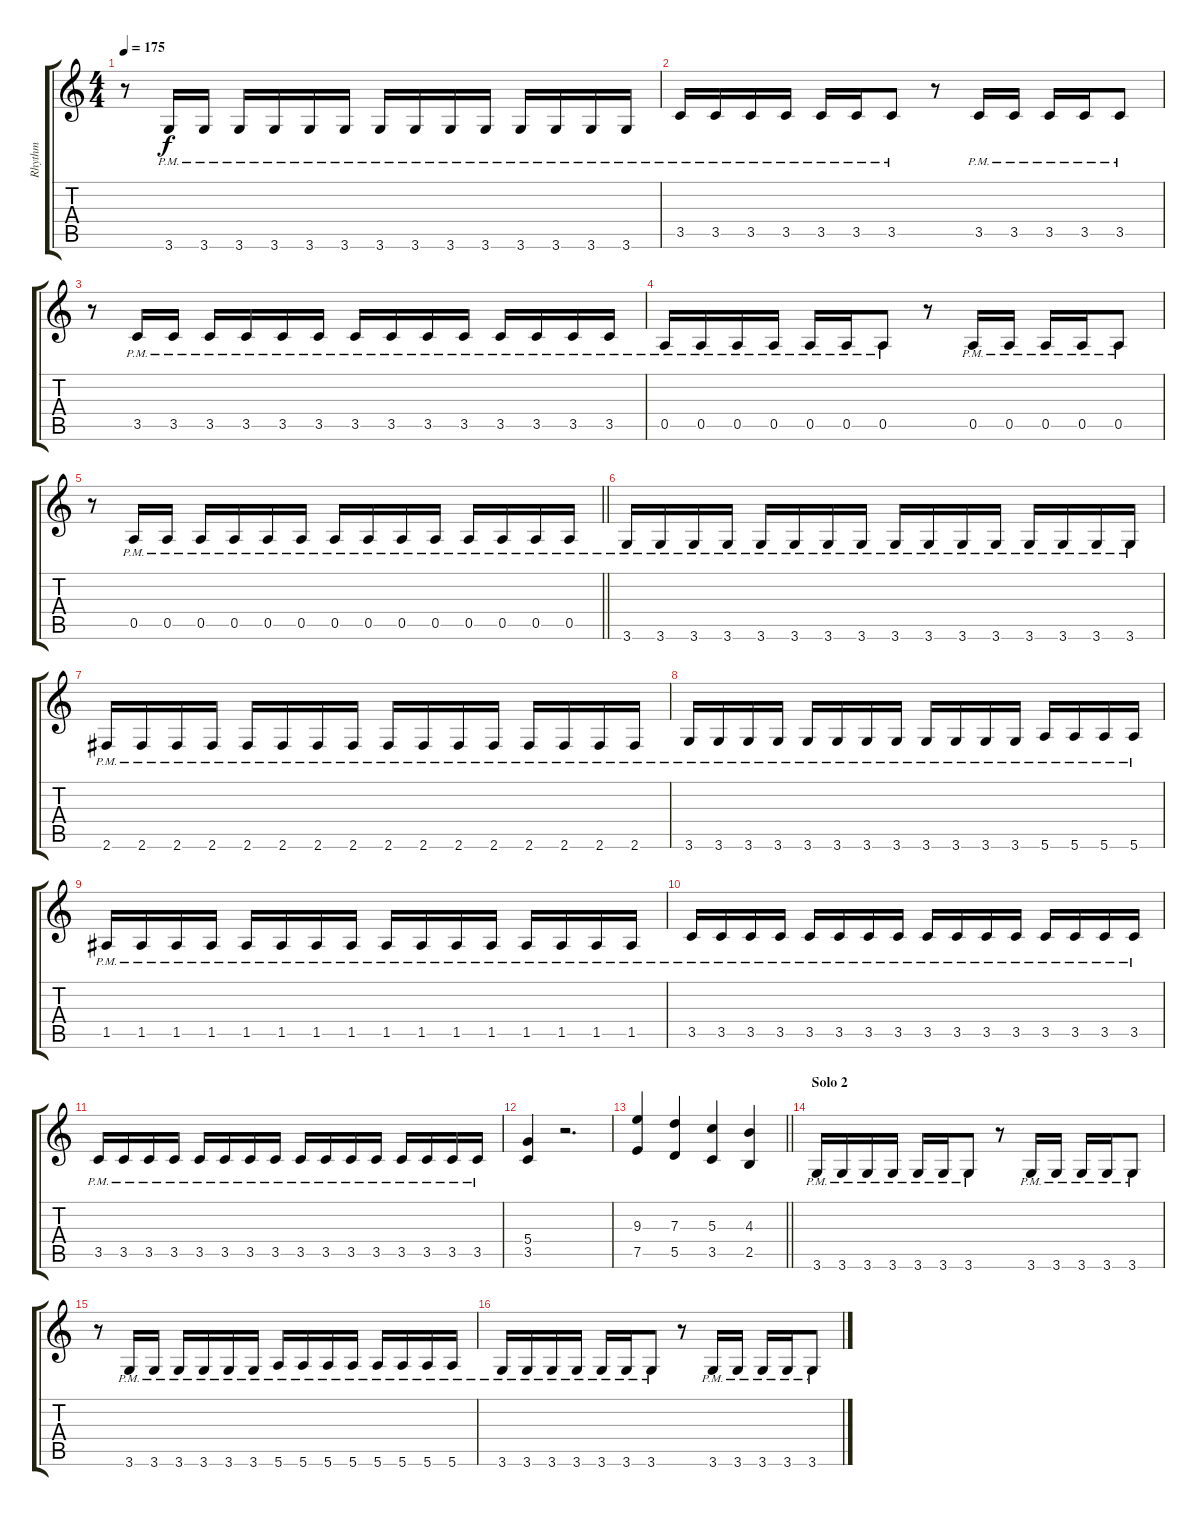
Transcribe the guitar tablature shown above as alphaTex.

\track ("Rhythm" "Rhythm") {instrument distortionguitar}
\staff {score tabs}
\tuning (E4 B3 G3 D3 A2 E2) {hide}
\ts (4 4)
\tempo 175
\clef g2
\ks c
r.8{dy f} 3.6{pm}.16 3.6{pm}.16 3.6{pm}.16 3.6{pm}.16 3.6{pm}.16 3.6{pm}.16 3.6{pm}.16 3.6{pm}.16 3.6{pm}.16 3.6{pm}.16 3.6{pm}.16 3.6{pm}.16 3.6{pm}.16 3.6{pm}.16 |
3.5{pm}.16 3.5{pm}.16 3.5{pm}.16 3.5{pm}.16 3.5{pm}.16 3.5{pm}.16 3.5{pm}.8 r.8 3.5{pm}.16 3.5{pm}.16 3.5{pm}.16 3.5{pm}.16 3.5{pm}.8 |
r.8 3.5{pm}.16 3.5{pm}.16 3.5{pm}.16 3.5{pm}.16 3.5{pm}.16 3.5{pm}.16 3.5{pm}.16 3.5{pm}.16 3.5{pm}.16 3.5{pm}.16 3.5{pm}.16 3.5{pm}.16 3.5{pm}.16 3.5{pm}.16 |
0.5{pm}.16 0.5{pm}.16 0.5{pm}.16 0.5{pm}.16 0.5{pm}.16 0.5{pm}.16 0.5{pm}.8 r.8 0.5{pm}.16 0.5{pm}.16 0.5{pm}.16 0.5{pm}.16 0.5{pm}.8 |
\barLineRight lightlight
r.8 0.5{pm}.16 0.5{pm}.16 0.5{pm}.16 0.5{pm}.16 0.5{pm}.16 0.5{pm}.16 0.5{pm}.16 0.5{pm}.16 0.5{pm}.16 0.5{pm}.16 0.5{pm}.16 0.5{pm}.16 0.5{pm}.16 0.5{pm}.16 |
\section ("" "")
3.6{pm}.16 3.6{pm}.16 3.6{pm}.16 3.6{pm}.16 3.6{pm}.16 3.6{pm}.16 3.6{pm}.16 3.6{pm}.16 3.6{pm}.16 3.6{pm}.16 3.6{pm}.16 3.6{pm}.16 3.6{pm}.16 3.6{pm}.16 3.6{pm}.16 3.6{pm}.16 |
2.6{pm}.16 2.6{pm}.16 2.6{pm}.16 2.6{pm}.16 2.6{pm}.16 2.6{pm}.16 2.6{pm}.16 2.6{pm}.16 2.6{pm}.16 2.6{pm}.16 2.6{pm}.16 2.6{pm}.16 2.6{pm}.16 2.6{pm}.16 2.6{pm}.16 2.6{pm}.16 |
3.6{pm}.16 3.6{pm}.16 3.6{pm}.16 3.6{pm}.16 3.6{pm}.16 3.6{pm}.16 3.6{pm}.16 3.6{pm}.16 3.6{pm}.16 3.6{pm}.16 3.6{pm}.16 3.6{pm}.16 5.6{pm}.16 5.6{pm}.16 5.6{pm}.16 5.6{pm}.16 |
1.5{pm}.16 1.5{pm}.16 1.5{pm}.16 1.5{pm}.16 1.5{pm}.16 1.5{pm}.16 1.5{pm}.16 1.5{pm}.16 1.5{pm}.16 1.5{pm}.16 1.5{pm}.16 1.5{pm}.16 1.5{pm}.16 1.5{pm}.16 1.5{pm}.16 1.5{pm}.16 |
3.5{pm}.16 3.5{pm}.16 3.5{pm}.16 3.5{pm}.16 3.5{pm}.16 3.5{pm}.16 3.5{pm}.16 3.5{pm}.16 3.5{pm}.16 3.5{pm}.16 3.5{pm}.16 3.5{pm}.16 3.5{pm}.16 3.5{pm}.16 3.5{pm}.16 3.5{pm}.16 |
3.5{pm}.16 3.5{pm}.16 3.5{pm}.16 3.5{pm}.16 3.5{pm}.16 3.5{pm}.16 3.5{pm}.16 3.5{pm}.16 3.5{pm}.16 3.5{pm}.16 3.5{pm}.16 3.5{pm}.16 3.5{pm}.16 3.5{pm}.16 3.5{pm}.16 3.5{pm}.16 |
(5.4 3.5).4 r.2{d} |
\barLineRight lightlight
(9.3 7.5).4 (7.3 5.5).4 (5.3 3.5).4 (4.3 2.5).4 |
\section ("" "Solo 2")
3.6{pm}.16 3.6{pm}.16 3.6{pm}.16 3.6{pm}.16 3.6{pm}.16 3.6{pm}.16 3.6{pm}.8 r.8 3.6{pm}.16 3.6{pm}.16 3.6{pm}.16 3.6{pm}.16 3.6{pm}.8 |
r.8 3.6{pm}.16 3.6{pm}.16 3.6{pm}.16 3.6{pm}.16 3.6{pm}.16 3.6{pm}.16 5.6{pm}.16 5.6{pm}.16 5.6{pm}.16 5.6{pm}.16 5.6{pm}.16 5.6{pm}.16 5.6{pm}.16 5.6{pm}.16 |
3.6{pm}.16 3.6{pm}.16 3.6{pm}.16 3.6{pm}.16 3.6{pm}.16 3.6{pm}.16 3.6{pm}.8 r.8 3.6{pm}.16 3.6{pm}.16 3.6{pm}.16 3.6{pm}.16 3.6{pm}.8
